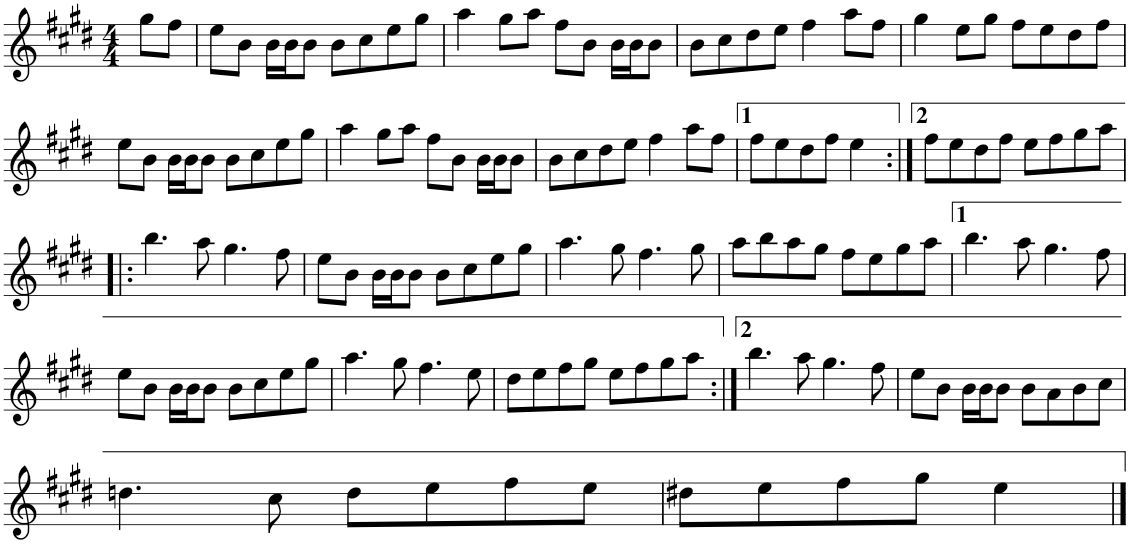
**kern
*part1
*staff1
*I"Piano
*I'Pno
*clefG2
*k[f#c#g#d#]
*E:
*M4/4
=1
8gg#\L
8ff#\J
=2
8ee\L
8b\J
16b\LL
16b\J
8b\J
8b\L
8cc#\
8ee\
8gg#\J
=3
4aa\
8gg#\L
8aa\J
8ff#\L
8b\J
16b\LL
16b\J
8b\J
=4
8b\L
8cc#\
8dd#\
8ee\J
4ff#\
8aa\L
8ff#\J
=5
4gg#\
8ee\L
8gg#\J
8ff#\L
8ee\
8dd#\
8ff#\J
!!LO:LB:g=z
=6
8ee\L
8b\J
16b\LL
16b\J
8b\J
8b\L
8cc#\
8ee\
8gg#\J
=7
4aa\
8gg#\L
8aa\J
8ff#\L
8b\J
16b\LL
16b\J
8b\J
=8
8b\L
8cc#\
8dd#\
8ee\J
4ff#\
8aa\L
8ff#\J
=9
8ff#\L
8ee\
8dd#\
8ff#\J
4ee\
=10:|!
8ff#\L
8ee\
8dd#\
8ff#\J
8ee\L
8ff#\
8gg#\
8aa\J
!!LO:LB:g=z
=11!|:
4.bb\
8aa\
4.gg#\
8ff#\
=12
8ee\L
8b\J
16b\LL
16b\J
8b\J
8b\L
8cc#\
8ee\
8gg#\J
=13
4.aa\
8gg#\
4.ff#\
8gg#\
=14
8aa\L
8bb\
8aa\
8gg#\J
8ff#\L
8ee\
8gg#\
8aa\J
=15
4.bb\
8aa\
4.gg#\
8ff#\
!!LO:LB:g=z
=16
8ee\L
8b\J
16b\LL
16b\J
8b\J
8b\L
8cc#\
8ee\
8gg#\J
=17
4.aa\
8gg#\
4.ff#\
8ee\
=18
8dd#\L
8ee\
8ff#\
8gg#\J
8ee\L
8ff#\
8gg#\
8aa\J
=19:|!
4.bb\
8aa\
4.gg#\
8ff#\
=20
8ee\L
8b\J
16b\LL
16b\J
8b\J
8b\L
8a\
8b\
8cc#\J
!!LO:LB:g=z
=21
4.ddn\
8cc#\
8dd\L
8ee\
8ff#\
8ee\J
=22
8dd#X\L
8ee\
8ff#\
8gg#\J
4ee\
==
*-
